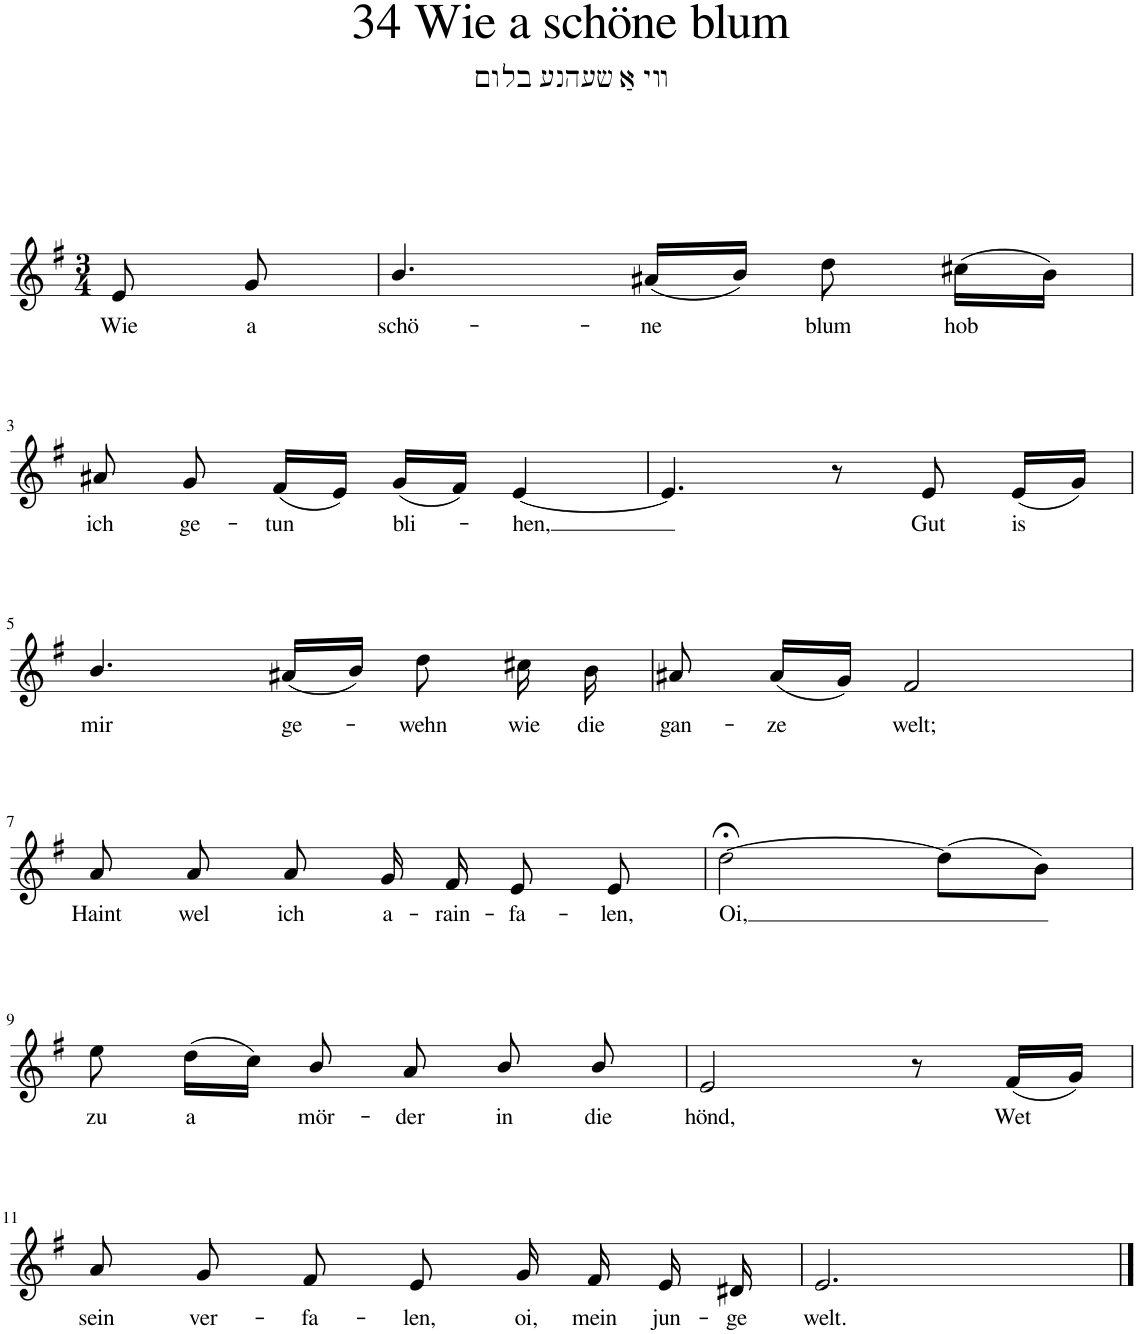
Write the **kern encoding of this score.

**kern	**text
*part1	*part1
*staff1	*staff1
*I"Piano	*
*I'Pno.	*
*clefG2	*
*k[f#]	*
*M3/4	*
=1	=1
!	!LO:LY:b
8e/	Wie
!	!LO:LY:b
8g/	a
=2	=2
!	!LO:LY:b
4.b/	schö-
!	!LO:LY:b
(16a#X/LL	-ne
16b/JJ)	.
!	!LO:LY:b
8dd\	blum
!	!LO:LY:b
(16cc#X\LL	hob
16b\JJ)	.
!!LO:LB:g=z
=3	=3
!	!LO:LY:b
8a#X/	ich
!	!LO:LY:b
8g/	ge-
!	!LO:LY:b
(16f#/LL	-tun
16e/JJ)	.
!	!LO:LY:b
(16g/LL	bli-
16f#/JJ)	.
!	!LO:LY:b
[4e/	-hen,
=4	=4
4.e/]	.
8r	.
!	!LO:LY:b
8e/	Gut
!	!LO:LY:b
(16e/LL	is
16g/JJ)	.
!!LO:LB:g=z
=5	=5
!	!LO:LY:b
4.b/	mir
!	!LO:LY:b
(16a#X/LL	ge-
16b/JJ)	.
!	!LO:LY:b
8dd\	-wehn
!	!LO:LY:b
16cc#X\	wie
!	!LO:LY:b
16b\	die
=6	=6
!	!LO:LY:b
8a#X/	gan-
!	!LO:LY:b
(16a#/LL	ze
16g/JJ)	.
!	!LO:LY:b
2f#/	welt;
!!LO:LB:g=z
=7	=7
!	!LO:LY:b
8a/	Haint
!	!LO:LY:b
8a/	wel
!	!LO:LY:b
8a/	ich
!	!LO:LY:b
16g/	a-
!	!LO:LY:b
16f#/	-rain-
!	!LO:LY:b
8e/	-fa-
!	!LO:LY:b
8e/	-len,
=8	=8
!	!LO:LY:b
[2dd;<\	Oi,
(8dd\L]	.
8b\J)	.
!!LO:LB:g=z
=9	=9
!	!LO:LY:b
8ee\	zu
!	!LO:LY:b
(16dd\LL	a
16cc\JJ)	.
!	!LO:LY:b
8b/	mör-
!	!LO:LY:b
8a/	-der
!	!LO:LY:b
8b/	in
!	!LO:LY:b
8b/	die
=10	=10
!	!LO:LY:b
2e/	hönd,
8r	.
!	!LO:LY:b
(16f#/LL	Wet
16g/JJ)	.
!!LO:LB:g=z
=11	=11
!	!LO:LY:b
8a/	sein
!	!LO:LY:b
8g/	ver-
!	!LO:LY:b
8f#/	-fa-
!	!LO:LY:b
8e/	-len,
!	!LO:LY:b
16g/	oi,
!	!LO:LY:b
16f#/	mein
!	!LO:LY:b
16e/	jun-
!	!LO:LY:b
16d#X/	-ge
=12	=12
!	!LO:LY:b
2.e/	welt.
==	==
*-	*-
